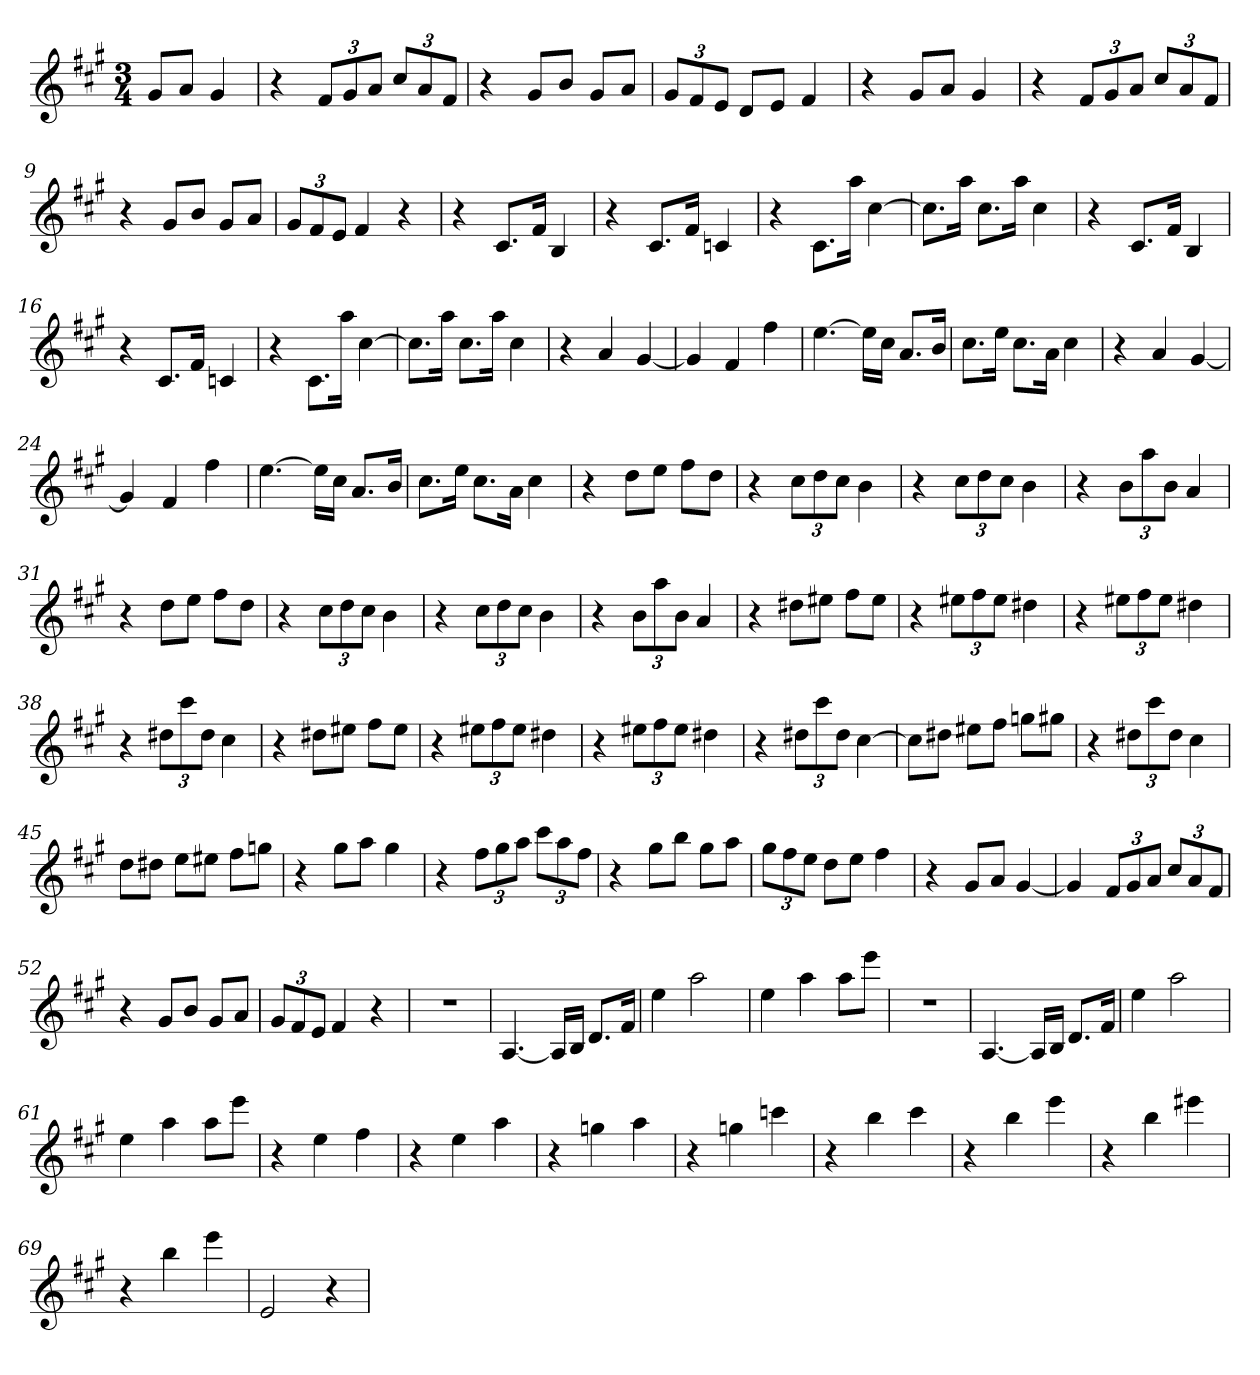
**kern
*part1
*staff1
*clefG2
*k[f#c#g#]
*A:
*M3/4
=
8g#/L
8a/J
4g#
=4
4r
12f#/L
12g#/
12a/J
12cc#/L
12a/
12f#/J
=5
4r
8g#/L
8b/J
8g#/L
8a/J
=6
12g#/L
12f#/
12e/J
8d/L
8e/J
4f#
=7
4r
8g#/L
8a/J
4g#
=8
4r
12f#/L
12g#/
12a/J
12cc#/L
12a/
12f#/J
=9
4r
8g#/L
8b/J
8g#/L
8a/J
=10
12g#/L
12f#/
12e/J
4f#
4r
=11
4r
8.c#/L
16f#/Jk
4B
=12
4r
8.c#/L
16f#/Jk
4cn
=13
4r
8.c#\L
16aa\Jk
[4cc#
=14
8.cc#\L]
16aa\Jk
8.cc#\L
16aa\Jk
4cc#
=15
4r
8.c#/L
16f#/Jk
4B
=16
4r
8.c#/L
16f#/Jk
4cn
=17
4r
8.c#\L
16aa\Jk
[4cc#
=18
8.cc#\L]
16aa\Jk
8.cc#\L
16aa\Jk
4cc#
=19
4r
4a
[4g#
=20
4g#]
4f#
4ff#
=21
[4.ee
16ee\LL]
16cc#\JJ
8.a/L
16b/Jk
=22
8.cc#\L
16ee\Jk
8.cc#\L
16a\Jk
4cc#
=23
4r
4a
[4g#
=24
4g#]
4f#
4ff#
=25
[4.ee
16ee\LL]
16cc#\JJ
8.a/L
16b/Jk
=26
8.cc#\L
16ee\Jk
8.cc#\L
16a\Jk
4cc#
=27
4r
8dd\L
8ee\J
8ff#\L
8dd\J
=28
4r
12cc#\L
12dd\
12cc#\J
4b
=29
4r
12cc#\L
12dd\
12cc#\J
4b
=30
4r
12b\L
12aa\
12b\J
4a
=31
4r
8dd\L
8ee\J
8ff#\L
8dd\J
=32
4r
12cc#\L
12dd\
12cc#\J
4b
=33
4r
12cc#\L
12dd\
12cc#\J
4b
=34
4r
12b\L
12aa\
12b\J
4a
=35
4r
8dd#X\L
8ee#X\J
8ff#\L
8ee#\J
=36
4r
12ee#X\L
12ff#\
12ee#\J
4dd#X
=37
4r
12ee#X\L
12ff#\
12ee#\J
4dd#X
=38
4r
12dd#X\L
12ccc#\
12dd#\J
4cc#
=39
4r
8dd#X\L
8ee#X\J
8ff#\L
8ee#\J
=40
4r
12ee#X\L
12ff#\
12ee#\J
4dd#X
=41
4r
12ee#X\L
12ff#\
12ee#\J
4dd#X
=42
4r
12dd#X\L
12ccc#\
12dd#\J
[4cc#
=43
8cc#\L]
8dd#X\J
8ee#X\L
8ff#\J
8ggn\L
8gg#X\J
=44
4r
12dd#X\L
12ccc#\
12dd#\J
4cc#
=45
8dd\L
8dd#X\J
8ee\L
8ee#X\J
8ff#\L
8ggn\J
=46
4r
8gg#\L
8aa\J
4gg#
=47
4r
12ff#\L
12gg#\
12aa\J
12ccc#\L
12aa\
12ff#\J
=48
4r
8gg#\L
8bb\J
8gg#\L
8aa\J
=49
12gg#\L
12ff#\
12ee\J
8dd\L
8ee\J
4ff#
=50
4r
8g#/L
8a/J
[4g#
=51
4g#]
12f#/L
12g#/
12a/J
12cc#/L
12a/
12f#/J
=52
4r
8g#/L
8b/J
8g#/L
8a/J
=53
12g#/L
12f#/
12e/J
4f#
4r
=54
2.r
=55
[4.A
16A/LL]
16B/JJ
8.d/L
16f#/Jk
=56
4ee
2aa
=57
4ee
4aa
8aa\L
8eee\J
=58
2.r
=59
[4.A
16A/LL]
16B/JJ
8.d/L
16f#/Jk
=60
4ee
2aa
=61
4ee
4aa
8aa\L
8eee\J
=62
4r
4ee
4ff#
=63
4r
4ee
4aa
=64
4r
4ggn
4aa
=65
4r
4ggn
4cccn
=66
4r
4bb
4ccc#
=67
4r
4bb
4eee
=68
4r
4bb
4eee#X
=69
4r
4bb
4eee
=70
2e
4r
=
*-
